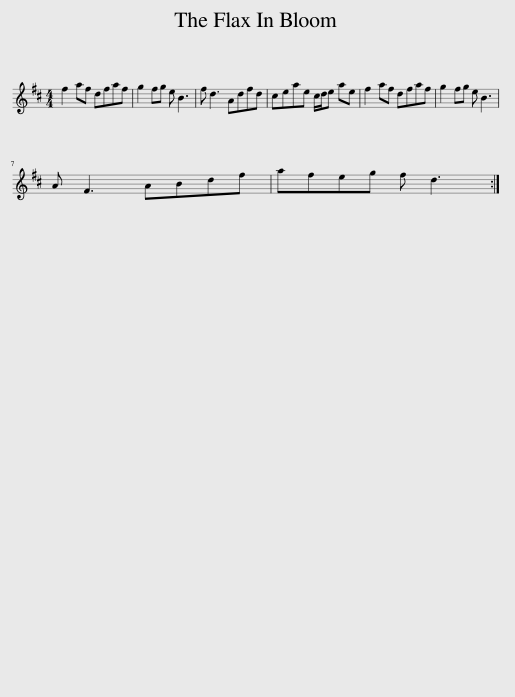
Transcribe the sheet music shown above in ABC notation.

X:1
L:1/8
M:4/4
I:linebreak $
K:D
V:1 treble
V:1
 f2 af dfaf | g2 fg e B3 | f d3 Adfd | ceae c/d/e ae | f2 af dfaf | %5
 g2 fg e B3 |$ A F3 ABdf | afeg f d3 :| %8
